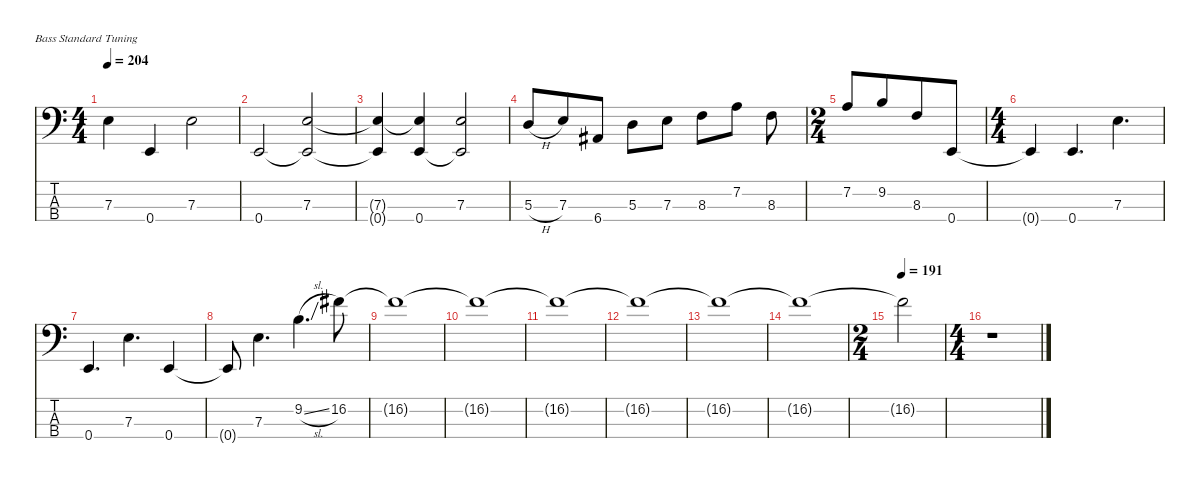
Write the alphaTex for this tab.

\defaultSystemsLayout 4
\hideDynamics
\bracketExtendMode nobrackets
\singleTrackTrackNamePolicy hidden
\multiTrackTrackNamePolicy hidden
\firstSystemTrackNameMode fullname
\firstSystemTrackNameOrientation horizontal
\otherSystemsTrackNameOrientation horizontal
\track ("Bass" "el.bs.") {instrument electricbassfinger}
\staff {score tabs}
\tuning (G2 D2 A1 E1)
\ts (4 4)
\tempo 204
\clef f4
\ks c
7.3{t}.4{dy f beam Down} 0.4.4{beam Up} 7.3.2{beam Down} |
0.4.2{beam Up} (7.3 0.4{t}).2{beam Up} |
(7.3{t} 0.4{t}).4{beam Up} (7.3{t} 0.4).4{beam Up} (7.3 0.4{t}).2{beam Up} |
\beaming (8 3 2 2 1)
5.3{h}.8{beam Up} 7.3.8{beam Up} 6.4{acc #}.8{beam Up} 5.3.8{beam Down} 7.3.8{beam Down} 8.3.8{beam Down} 7.2.8{beam Down} 8.3.8{beam Down} |
\ts (2 4)
\beaming (8 4)
7.2.8{beam Up} 9.2.8{beam Up} 8.3.8{beam Up} 0.4.8{dy mf beam Up} |
\ts (4 4)
\beaming (8 2 2 2 2)
0.4{t}.4{dy f beam Up} 0.4.4{d beam Up} 7.3.4{d beam Down} |
0.4.4{d beam Up} 7.3.4{d beam Down} 0.4.4{beam Up} |
0.4{t}.8{beam Up} 7.3.4{d beam Down} 9.2{sl}.4{d beam Down} 16.2{acc #}.8{beam Down} |
16.2{t acc #}.1{beam Down} |
16.2{t acc #}.1{beam Down} |
16.2{t acc #}.1{beam Down} |
16.2{t acc #}.1{beam Down} |
16.2{t acc #}.1{beam Down} |
16.2{t acc #}.1{beam Down} |
\ts (2 4)
\beaming (8 2 2)
\tempo 191
16.2{t acc #}.2{beam Down} |
\ts (4 4)
\beaming (8 2 2 2 2)
r.1{beam Down}
